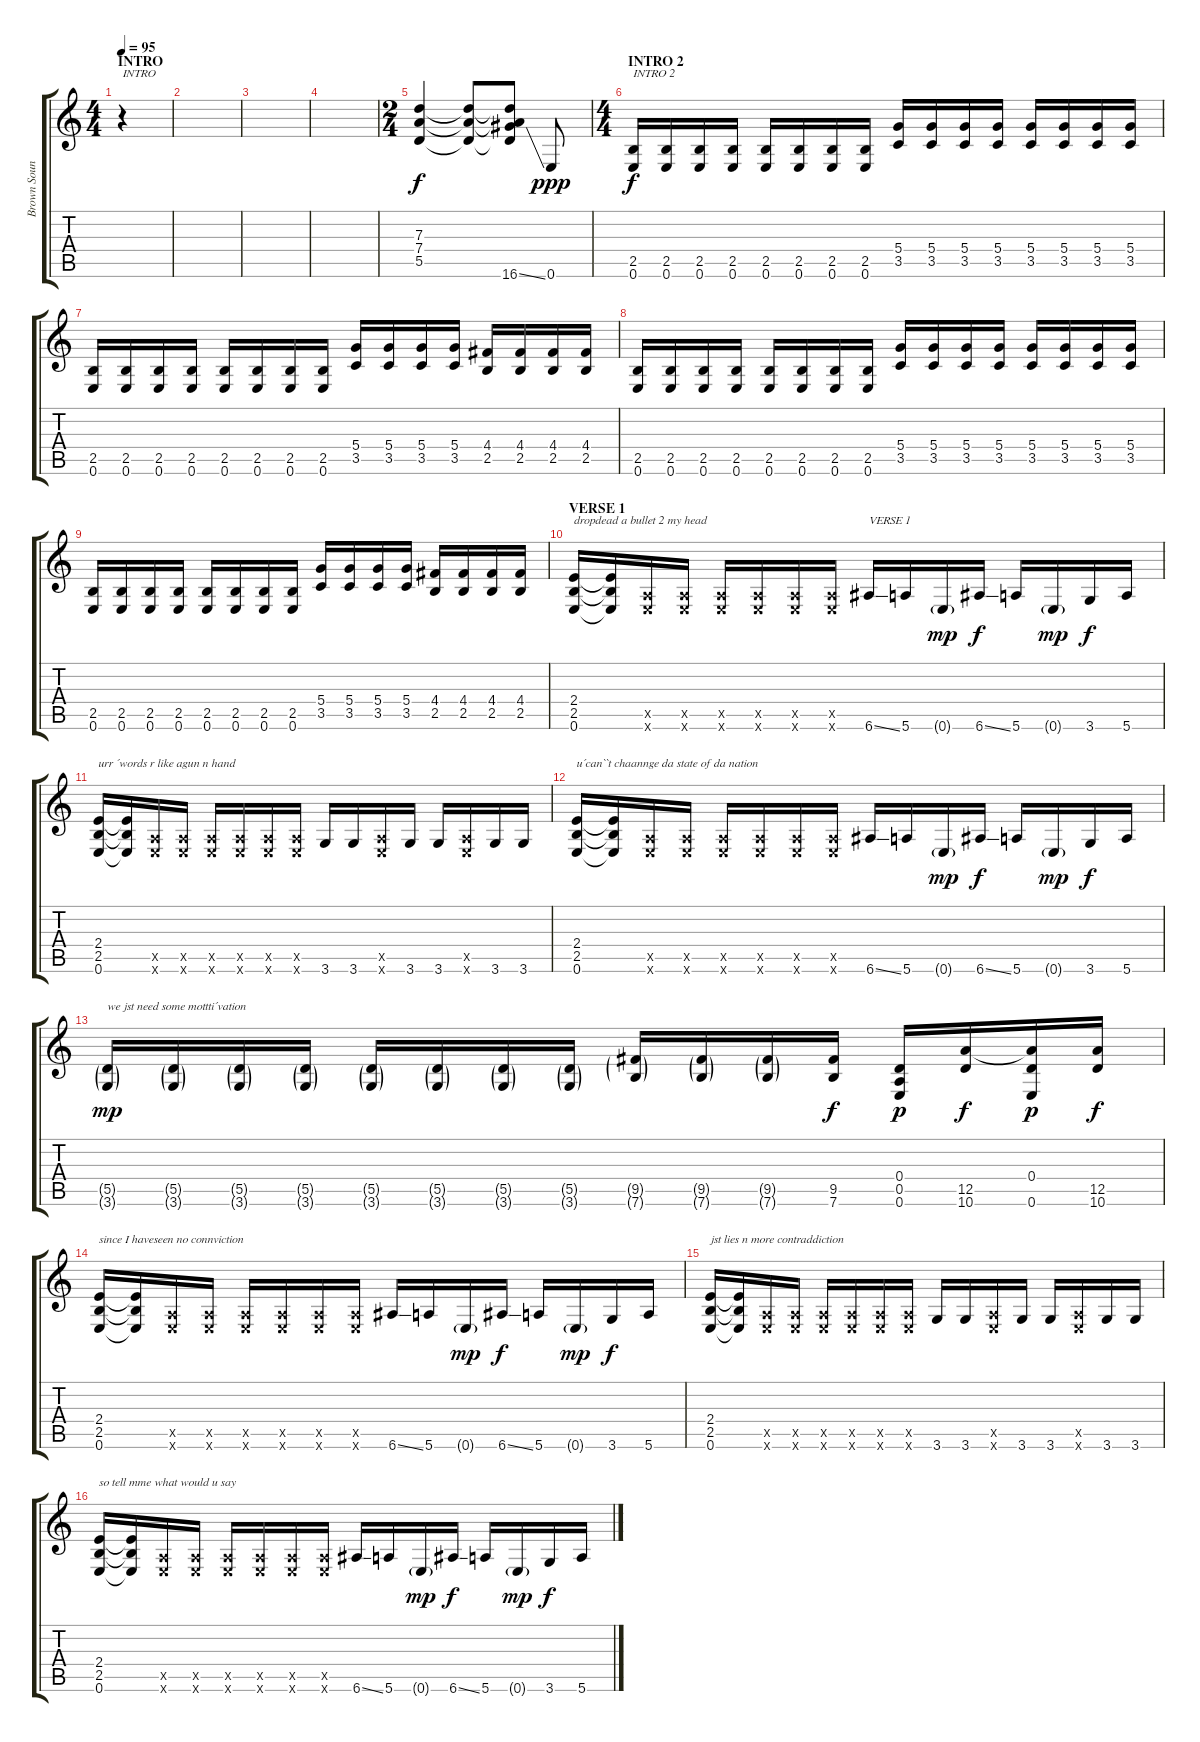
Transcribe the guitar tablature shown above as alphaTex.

\track ("Brown Sound" "Brown Soun") {instrument distortionguitar}
\staff {score tabs}
\tuning (E4 B3 G3 D3 A2 E2) {hide}
\ts (4 4)
\section ("" "INTRO")
\tempo 95
\clef g2
\ks c
r.4{txt "INTRO" dy f instrument distortionguitar} |
|
|
|
\ts (2 4)
(7.3 7.4 5.5).4 (7.3{t} 7.4{t} 5.5{t}).8 (7.3{t} 7.4{t} 5.5{t} 16.6{ss}).8 0.6.8{dy ppp} |
\ts (4 4)
\section ("" "INTRO 2")
(2.5 0.6).16{txt "INTRO 2" dy f volume 14} (2.5 0.6).16 (2.5 0.6).16 (2.5 0.6).16 (2.5 0.6).16 (2.5 0.6).16 (2.5 0.6).16 (2.5 0.6).16 (5.4 3.5).16 (5.4 3.5).16 (5.4 3.5).16 (5.4 3.5).16 (5.4 3.5).16 (5.4 3.5).16 (5.4 3.5).16 (5.4 3.5).16 |
(2.5 0.6).16 (2.5 0.6).16 (2.5 0.6).16 (2.5 0.6).16 (2.5 0.6).16 (2.5 0.6).16 (2.5 0.6).16 (2.5 0.6).16 (5.4 3.5).16 (5.4 3.5).16 (5.4 3.5).16 (5.4 3.5).16 (4.4 2.5).16 (4.4 2.5).16 (4.4 2.5).16 (4.4 2.5).16 |
(2.5 0.6).16 (2.5 0.6).16 (2.5 0.6).16 (2.5 0.6).16 (2.5 0.6).16 (2.5 0.6).16 (2.5 0.6).16 (2.5 0.6).16 (5.4 3.5).16 (5.4 3.5).16 (5.4 3.5).16 (5.4 3.5).16 (5.4 3.5).16 (5.4 3.5).16 (5.4 3.5).16 (5.4 3.5).16 |
(2.5 0.6).16 (2.5 0.6).16 (2.5 0.6).16 (2.5 0.6).16 (2.5 0.6).16 (2.5 0.6).16 (2.5 0.6).16 (2.5 0.6).16 (5.4 3.5).16 (5.4 3.5).16 (5.4 3.5).16 (5.4 3.5).16 (4.4 2.5).16 (4.4 2.5).16 (4.4 2.5).16 (4.4 2.5).16 |
\section ("" "VERSE 1")
(2.4 2.5 0.6).16{txt "dropdead a bullet 2 my head "} (2.4{t} 2.5{t} 0.6{t}).16 (0.5{x} 0.6{x}).16 (0.5{x} 0.6{x}).16 (0.5{x} 0.6{x}).16 (0.5{x} 0.6{x}).16 (0.5{x} 0.6{x}).16 (0.5{x} 0.6{x}).16 6.6{ss}.16{txt "VERSE 1"} 5.6.16 0.6{g}.16{dy mp} 6.6{ss}.16{dy f} 5.6.16 0.6{g}.16{dy mp} 3.6.16{dy f} 5.6.16 |
(2.4 2.5 0.6).16{txt "urr ´words r like agun n hand"} (2.4{t} 2.5{t} 0.6{t}).16 (0.5{x} 0.6{x}).16 (0.5{x} 0.6{x}).16 (0.5{x} 0.6{x}).16 (0.5{x} 0.6{x}).16 (0.5{x} 0.6{x}).16 (0.5{x} 0.6{x}).16 3.6.16 3.6.16 (0.5{x} 0.6{x}).16 3.6.16 3.6.16 (0.5{x} 0.6{x}).16 3.6.16 3.6.16 |
(2.4 2.5 0.6).16{txt "u´can``t chaannge da state of da nation"} (2.4{t} 2.5{t} 0.6{t}).16 (0.5{x} 0.6{x}).16 (0.5{x} 0.6{x}).16 (0.5{x} 0.6{x}).16 (0.5{x} 0.6{x}).16 (0.5{x} 0.6{x}).16 (0.5{x} 0.6{x}).16 6.6{ss}.16 5.6.16 0.6{g}.16{dy mp} 6.6{ss}.16{dy f} 5.6.16 0.6{g}.16{dy mp} 3.6.16{dy f} 5.6.16 |
(5.5{g} 3.6{g}).16{txt "we jst need some mottti´vation" dy mp} (5.5{g} 3.6{g}).16 (5.5{g} 3.6{g}).16 (5.5{g} 3.6{g}).16 (5.5{g} 3.6{g}).16 (5.5{g} 3.6{g}).16 (5.5{g} 3.6{g}).16 (5.5{g} 3.6{g}).16 (9.5{g} 7.6{g}).16 (9.5{g} 7.6{g}).16 (9.5{g} 7.6{g}).16 (9.5 7.6).16{dy f} (0.4 0.5 0.6).16{dy p} (12.5 10.6).16{dy f} (0.4 12.5{t} 0.6).16{dy p} (12.5 10.6).16{dy f} |
(2.4 2.5 0.6).16{txt "since I haveseen no connviction"} (2.4{t} 2.5{t} 0.6{t}).16 (0.5{x} 0.6{x}).16 (0.5{x} 0.6{x}).16 (0.5{x} 0.6{x}).16 (0.5{x} 0.6{x}).16 (0.5{x} 0.6{x}).16 (0.5{x} 0.6{x}).16 6.6{ss}.16 5.6.16 0.6{g}.16{dy mp} 6.6{ss}.16{dy f} 5.6.16 0.6{g}.16{dy mp} 3.6.16{dy f} 5.6.16 |
(2.4 2.5 0.6).16{txt "jst lies n more contraddiction"} (2.4{t} 2.5{t} 0.6{t}).16 (0.5{x} 0.6{x}).16 (0.5{x} 0.6{x}).16 (0.5{x} 0.6{x}).16 (0.5{x} 0.6{x}).16 (0.5{x} 0.6{x}).16 (0.5{x} 0.6{x}).16 3.6.16 3.6.16 (0.5{x} 0.6{x}).16 3.6.16 3.6.16 (0.5{x} 0.6{x}).16 3.6.16 3.6.16 |
(2.4 2.5 0.6).16{txt "so tell mme what would u say "} (2.4{t} 2.5{t} 0.6{t}).16 (0.5{x} 0.6{x}).16 (0.5{x} 0.6{x}).16 (0.5{x} 0.6{x}).16 (0.5{x} 0.6{x}).16 (0.5{x} 0.6{x}).16 (0.5{x} 0.6{x}).16 6.6{ss}.16 5.6.16 0.6{g}.16{dy mp} 6.6{ss}.16{dy f} 5.6.16 0.6{g}.16{dy mp} 3.6.16{dy f} 5.6.16
